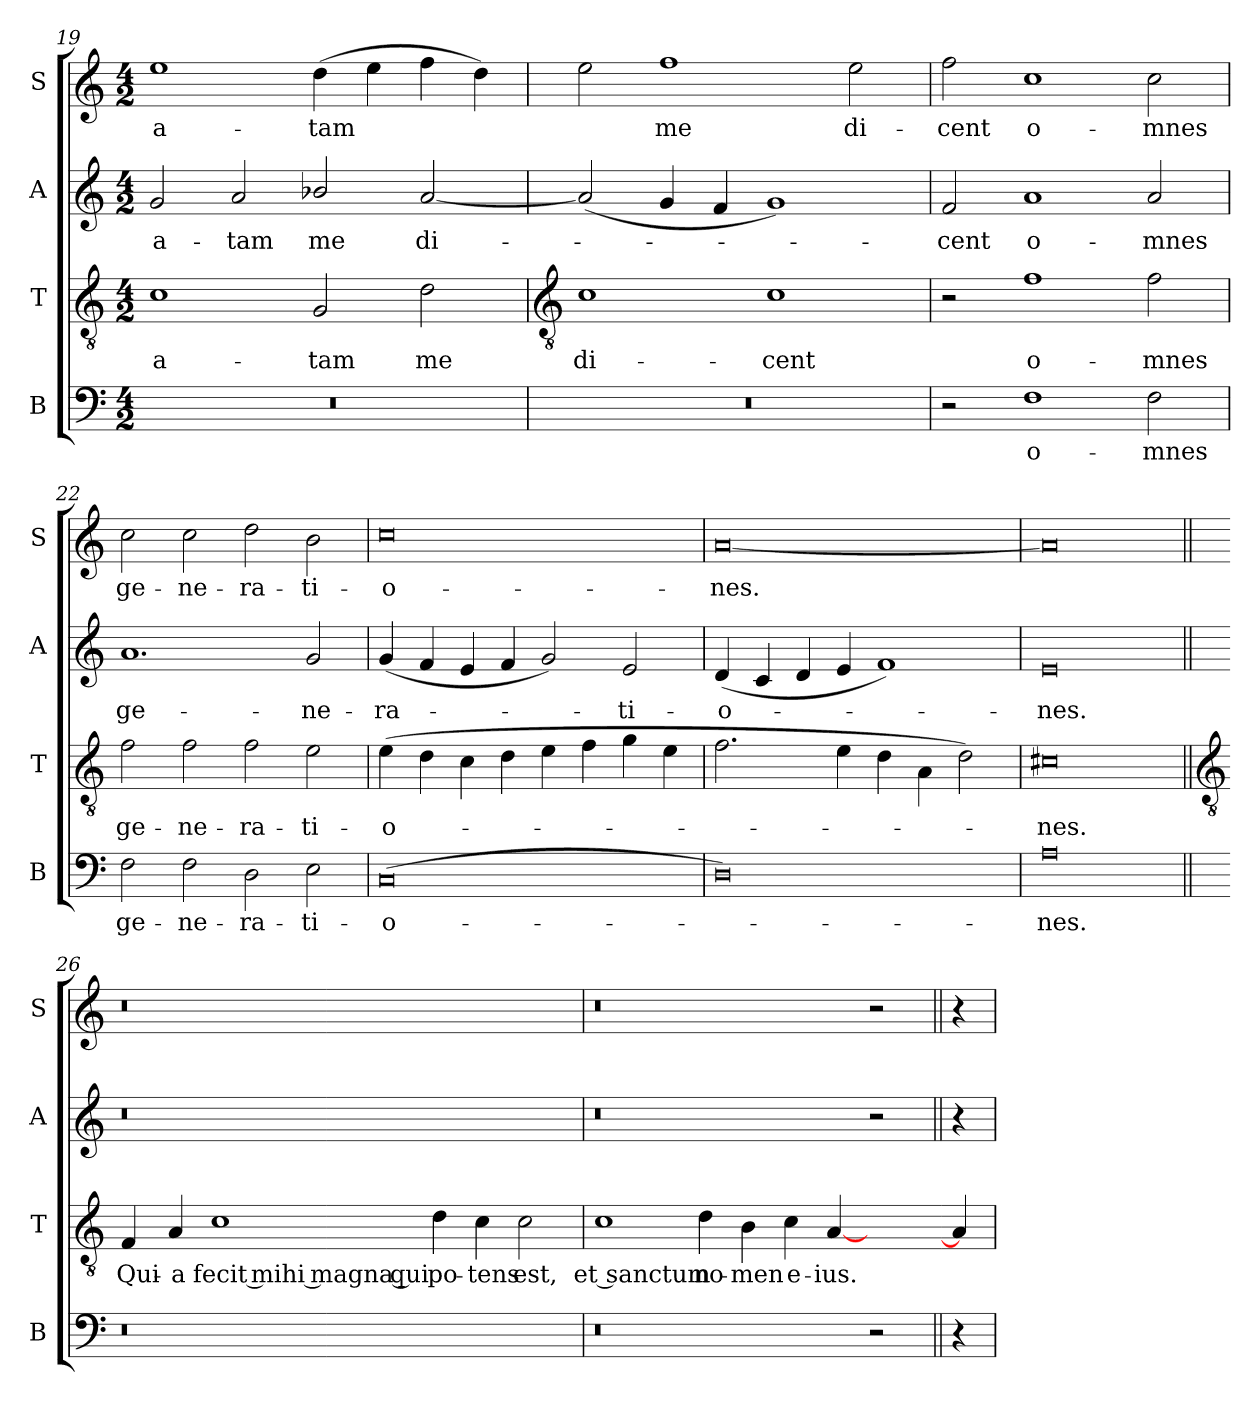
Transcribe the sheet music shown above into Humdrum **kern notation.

**kern	**text	**kern	**text	**kern	**text	**kern	**text
*part4	*part4	*part3	*part3	*part2	*part2	*part1	*part1
*staff4	*staff4	*staff3	*staff3	*staff2	*staff2	*staff1	*staff1
*I"B	*	*I"T	*	*I"A	*	*I"S	*
*I'B	*	*I'T	*	*I'A	*	*I'S	*
*clefF4	*	*clefGv2	*	*clefG2	*	*clefG2	*
*k[]	*	*k[]	*	*k[]	*	*k[]	*
*C:	*	*C:	*	*C:	*	*C:	*
*M4/2	*	*M4/2	*	*M4/2	*	*M4/2	*
=19	=19	=19	=19	=19	=19	=19	=19
!	!	!	!LO:LY:b	!	!LO:LY:b	!	!LO:LY:b
0r	.	1c	-a-	2g	-a-	1ee	-a-
!	!	!	!	!	!LO:LY:b	!	!
.	.	.	.	2a	-tam	.	.
!	!	!	!LO:LY:b	!	!LO:LY:b	!	!LO:LY:b
.	.	2G	-tam	2b-X/	me	(>4dd	-tam
.	.	.	.	.	.	4ee	.
!	!	!	!LO:LY:b	!	!LO:LY:b	!	!
.	.	2d	me	[2a	di-	4ff	.
.	.	.	.	.	.	4dd)	.
!!LO:LB:g=z
=20	=20	=20	=20	=20	=20	=20	=20
*	*	*clefGv2	*	*	*	*	*
!	!	!	!LO:LY:b	!	!	!	!
0r	.	1c	di-	(<2a]	.	2ee	.
!	!	!	!	!	!	!	!LO:LY:b
.	.	.	.	4g	.	1ff	me
.	.	.	.	4f	.	.	.
!	!	!	!LO:LY:b	!	!	!	!
.	.	1c	-cent	1g)	.	.	.
!	!	!	!	!	!	!	!LO:LY:b
.	.	.	.	.	.	2ee	di-
=21	=21	=21	=21	=21	=21	=21	=21
!	!	!	!	!	!LO:LY:b	!	!LO:LY:b
2r	.	2r	.	2f	cent	2ff	-cent
!	!LO:LY:b	!	!LO:LY:b	!	!LO:LY:b	!	!LO:LY:b
1F	o-	1f	o-	1a	o-	1cc	o-
!	!LO:LY:b	!	!LO:LY:b	!	!LO:LY:b	!	!LO:LY:b
2F	-mnes	2f	-mnes	2a	-mnes	2cc	-mnes
=22	=22	=22	=22	=22	=22	=22	=22
!	!LO:LY:b	!	!LO:LY:b	!	!LO:LY:b	!	!LO:LY:b
2F	ge-	2f	ge-	1.a	ge-	2cc	ge-
!	!LO:LY:b	!	!LO:LY:b	!	!	!	!LO:LY:b
2F	-ne-	2f	-ne-	.	.	2cc	-ne-
!	!LO:LY:b	!	!LO:LY:b	!	!	!	!LO:LY:b
2D	-ra-	2f	-ra-	.	.	2dd	-ra-
!	!LO:LY:b	!	!LO:LY:b	!	!LO:LY:b	!	!LO:LY:b
2E	-ti-	2e	-ti-	2g	-ne-	2b	-ti-
=23	=23	=23	=23	=23	=23	=23	=23
!	!LO:LY:b	!	!LO:LY:b	!	!LO:LY:b	!	!LO:LY:b
(<0C	-o-	(>4e	-o-	(<4g	-ra-	0cc	-o-
.	.	4d	.	4f	.	.	.
.	.	4c	.	4e	.	.	.
.	.	4d	.	4f	.	.	.
.	.	4e	.	2g)	.	.	.
.	.	4f	.	.	.	.	.
!	!	!	!	!	!LO:LY:b	!	!
.	.	4g	.	2e	ti-	.	.
.	.	4e	.	.	.	.	.
=24	=24	=24	=24	=24	=24	=24	=24
!	!	!	!	!	!LO:LY:b	!	!LO:LY:b
0D)	.	2.f	.	(<4d	-o-	[0a	-nes.
.	.	.	.	4c	.	.	.
.	.	.	.	4d	.	.	.
.	.	4e	.	4e	.	.	.
.	.	4d	.	1f)	.	.	.
.	.	4A\	.	.	.	.	.
.	.	2d)	.	.	.	.	.
=25	=25	=25	=25	=25	=25	=25	=25
!	!LO:LY:b	!	!LO:LY:b	!	!LO:LY:b	!	!
0A	nes.	0c#X	nes.	0e	nes.	0a]	.
!!LO:LB:g=z
=26||	=26||	=26||	=26||	=26||	=26||	=26||	=26||
*	*	*clefGv2	*	*	*	*	*
!	!	!	!LO:LY:b	!	!	!	!
0r	.	4F	Qui-	0r	.	0r	.
!	!	!	!LO:LY:b	!	!	!	!
.	.	4A	-a	.	.	.	.
!	!	!	!LO:LY:b	!	!	!	!
.	.	1c	fecit mihi magna qui	.	.	.	.
!	!	!	!LO:LY:b	!	!	!	!
.	.	4d	po-	.	.	.	.
!	!	!	!LO:LY:b	!	!	!	!
.	.	4c	-tens	.	.	.	.
!	!	!	!LO:LY:b	!	!	!	!
2ryy	.	2c	est,	2ryy	.	2ryy	.
=27	=27	=27	=27	=27	=27	=27	=27
!	!	!	!LO:LY:b	!	!	!	!
0r	.	1c	et sanctum	0r	.	0r	.
!	!	!	!LO:LY:b	!	!	!	!
.	.	4d	no-	.	.	.	.
!	!	!	!LO:LY:b	!	!	!	!
.	.	4B	-men	.	.	.	.
!	!	!	!LO:LY:b	!	!	!	!
.	.	4c	e-	.	.	.	.
!	!	!	!LO:LY:b	!	!	!	!
.	.	[4A	-ius.	.	.	.	.
2r	.	2ryy	.	2r	.	2r	.
=28||	=28||	=28-	=28||	=28||	=28||	=28||	=28||
4r	.	4A]	.	4r	.	4r	.
=	=	=	=	=	=	=	=
*-	*-	*-	*-	*-	*-	*-	*-
